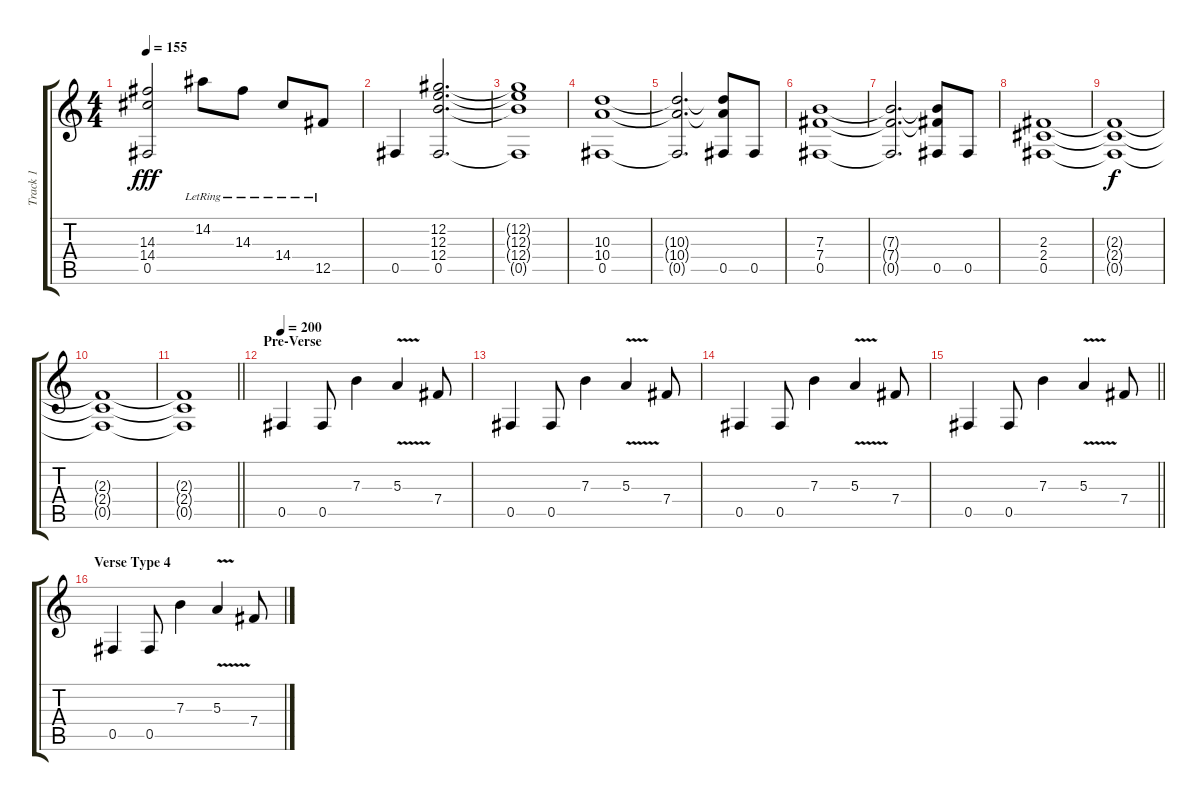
\track ("Track 1" "Track 1") {instrument distortionguitar}
\staff {score tabs}
\tuning (Db4 Ab3 E3 B2 Gb2 Db2) {hide}
\ts (4 4)
\tempo 155
\clef g2
\ks c
(14.3{t} 14.4{t} 0.5{t}).2{dy fff} 14.2{lr}.8 14.3{lr}.8 14.4{lr}.8 12.5{lr}.8 |
0.5.4 (12.2 12.3 12.4 0.5).2{d} |
(12.2{t} 12.3{t} 12.4{t} 0.5{t}).1 |
(10.3 10.4 0.5).1 |
(10.3{t} 10.4{t} 0.5{t}).2{d} (10.3{t} 10.4{t} 0.5).8 0.5.8 |
(7.3 7.4 0.5).1 |
(7.3{t} 7.4{t} 0.5{t}).2{d} (7.3{t} 7.4{t} 0.5).8 0.5.8 |
(2.3 2.4 0.5).1 |
(2.3{t} 2.4{t} 0.5{t}).1{dy f} |
(2.3{t} 2.4{t} 0.5{t}).1 |
\barLineRight lightlight
(2.3{t} 2.4{t} 0.5{t}).1 |
\section ("" "Pre-Verse")
\tempo 200
0.5.4 0.5.8 7.3.4 5.3{v}.4 7.4.8 |
0.5.4 0.5.8 7.3.4 5.3{v}.4 7.4.8 |
0.5.4 0.5.8 7.3.4 5.3{v}.4 7.4.8 |
\barLineRight lightlight
0.5.4 0.5.8 7.3.4 5.3{v}.4 7.4.8 |
\section ("" "Verse Type 4")
0.5.4 0.5.8 7.3.4 5.3{v}.4 7.4.8
